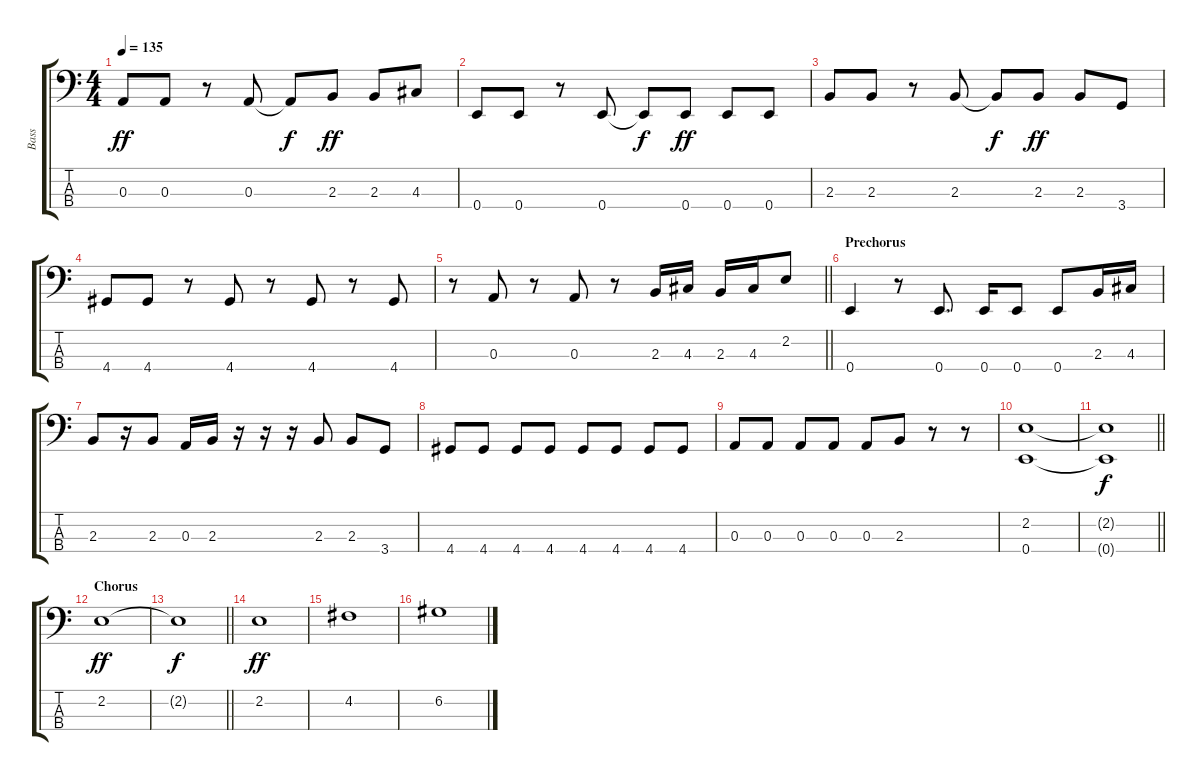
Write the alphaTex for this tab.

\track ("Bass" "Bass") {instrument electricbassfinger}
\staff {score tabs}
\tuning (G2 D2 A1 E1) {hide}
\ts (4 4)
\tempo 135
\clef f4
\ks c
0.3.8{dy ff} 0.3.8 r.8 0.3.8 0.3{t}.8{dy f} 2.3.8{dy ff} 2.3.8 4.3.8 |
0.4.8 0.4.8 r.8 0.4.8 0.4{t}.8{dy f} 0.4.8{dy ff} 0.4.8 0.4.8 |
2.3.8 2.3.8 r.8 2.3.8 2.3{t}.8{dy f} 2.3.8{dy ff} 2.3.8 3.4.8 |
4.4.8 4.4.8 r.8 4.4.8 r.8 4.4.8 r.8 4.4.8 |
\barLineRight lightlight
r.8 0.3.8 r.8 0.3.8 r.8 2.3.16 4.3.16 2.3.16 4.3.16 2.2.8 |
\section ("" "Prechorus")
0.4.4 r.8 0.4.8{d} 0.4.16 0.4.8 0.4.8 2.3.16 4.3.16 |
2.3.8 r.16 2.3.8 0.3.16 2.3.16 r.16 r.16 r.16 2.3.8 2.3.8 3.4.8 |
4.4.8 4.4.8 4.4.8 4.4.8 4.4.8 4.4.8 4.4.8 4.4.8 |
0.3.8 0.3.8 0.3.8 0.3.8 0.3.8 2.3.8 r.8 r.8 |
(2.2 0.4).1 |
\barLineRight lightlight
(2.2{t} 0.4{t}).1{dy f} |
\section ("" "Chorus")
2.2.1{dy ff} |
\barLineRight lightlight
2.2{t}.1{dy f} |
2.2.1{dy ff} |
4.2.1 |
6.2.1
